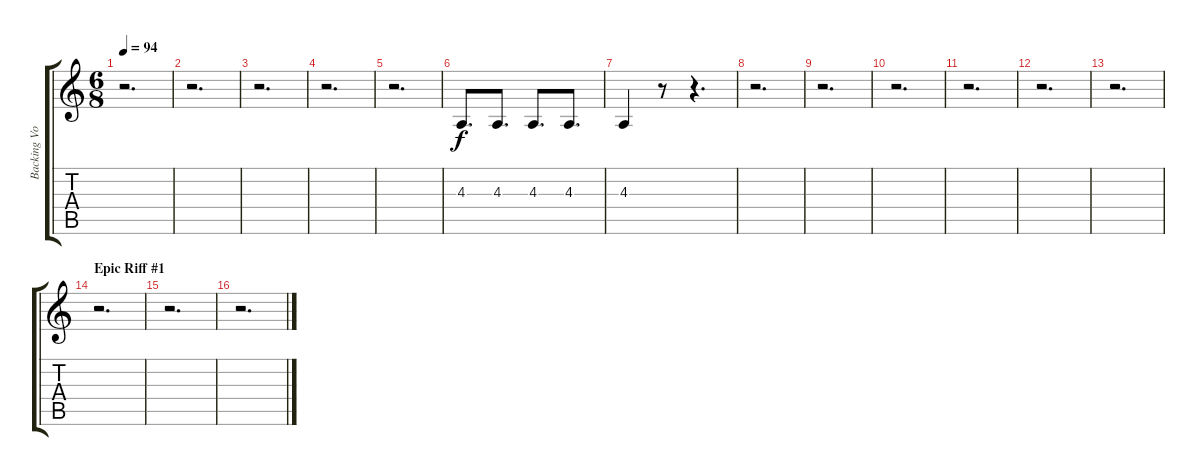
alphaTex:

\track ("Backing Vocals" "Backing Vo") {instrument oboe}
\staff {score tabs}
\tuning (E4 A3 F3 D3 A2 D2) {hide}
\ts (6 8)
\tempo 94
\clef g2
\ks c
r.2{d dy f} |
r.2{d} |
r.2{d} |
r.2{d} |
r.2{d} |
4.3.8{d} 4.3.8{d} 4.3.8{d} 4.3.8{d} |
4.3.4 r.8 r.4{d} |
r.2{d} |
r.2{d} |
r.2{d} |
r.2{d} |
r.2{d} |
r.2{d} |
\section ("" "Epic Riff #1")
r.2{d} |
r.2{d} |
r.2{d}
